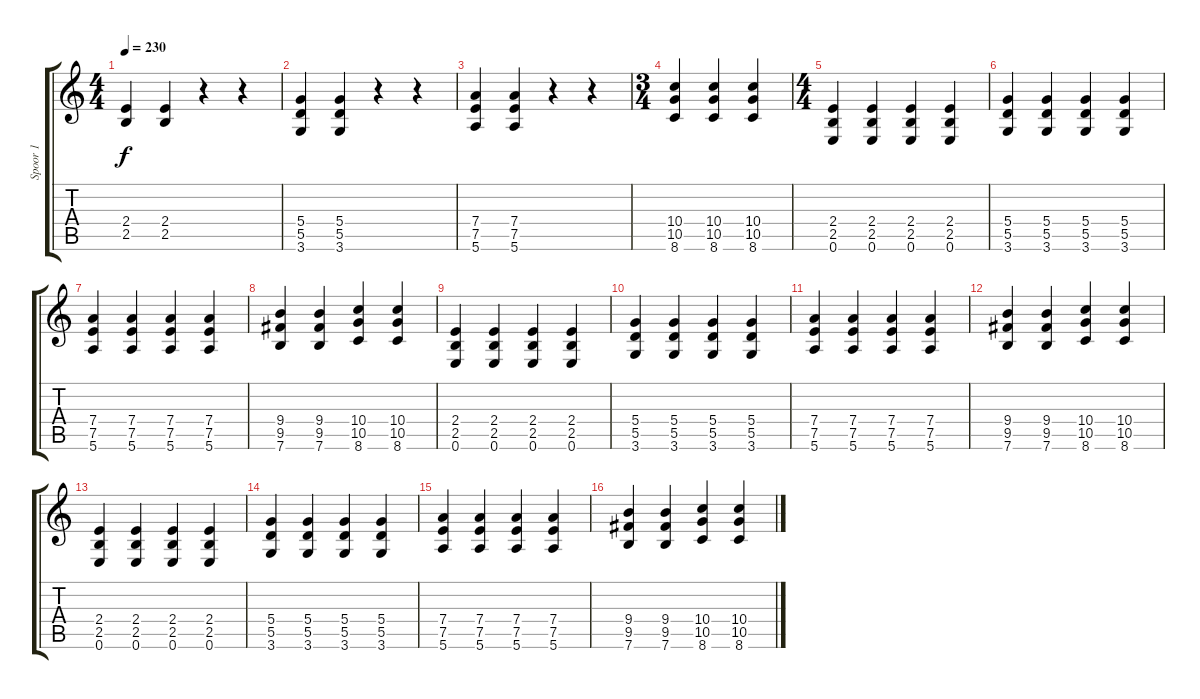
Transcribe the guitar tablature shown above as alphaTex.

\track ("Spoor 1" "Spoor 1") {instrument acousticguitarnylon}
\staff {score tabs}
\tuning (E4 B3 G3 D3 A2 E2) {hide}
\ts (4 4)
\tempo 230
\clef g2
\ks c
(2.4 2.5).4{dy f} (2.4 2.5).4 r.4 r.4 |
(5.4 5.5 3.6).4 (5.4 5.5 3.6).4 r.4 r.4 |
(7.4 7.5 5.6).4 (7.4 7.5 5.6).4 r.4 r.4 |
\ts (3 4)
(10.4 10.5 8.6).4 (10.4 10.5 8.6).4 (10.4 10.5 8.6).4 |
\ts (4 4)
(2.4 2.5 0.6).4{instrument distortionguitar} (2.4 2.5 0.6).4 (2.4 2.5 0.6).4 (2.4 2.5 0.6).4 |
(5.4 5.5 3.6).4 (5.4 5.5 3.6).4 (5.4 5.5 3.6).4 (5.4 5.5 3.6).4 |
(7.4 7.5 5.6).4 (7.4 7.5 5.6).4 (7.4 7.5 5.6).4 (7.4 7.5 5.6).4 |
(9.4 9.5 7.6).4 (9.4 9.5 7.6).4 (10.4 10.5 8.6).4 (10.4 10.5 8.6).4 |
(2.4 2.5 0.6).4{instrument distortionguitar} (2.4 2.5 0.6).4 (2.4 2.5 0.6).4 (2.4 2.5 0.6).4 |
(5.4 5.5 3.6).4 (5.4 5.5 3.6).4 (5.4 5.5 3.6).4 (5.4 5.5 3.6).4 |
(7.4 7.5 5.6).4 (7.4 7.5 5.6).4 (7.4 7.5 5.6).4 (7.4 7.5 5.6).4 |
(9.4 9.5 7.6).4 (9.4 9.5 7.6).4 (10.4 10.5 8.6).4 (10.4 10.5 8.6).4 |
(2.4 2.5 0.6).4{instrument distortionguitar} (2.4 2.5 0.6).4 (2.4 2.5 0.6).4 (2.4 2.5 0.6).4 |
(5.4 5.5 3.6).4 (5.4 5.5 3.6).4 (5.4 5.5 3.6).4 (5.4 5.5 3.6).4 |
(7.4 7.5 5.6).4 (7.4 7.5 5.6).4 (7.4 7.5 5.6).4 (7.4 7.5 5.6).4 |
(9.4 9.5 7.6).4 (9.4 9.5 7.6).4 (10.4 10.5 8.6).4 (10.4 10.5 8.6).4
